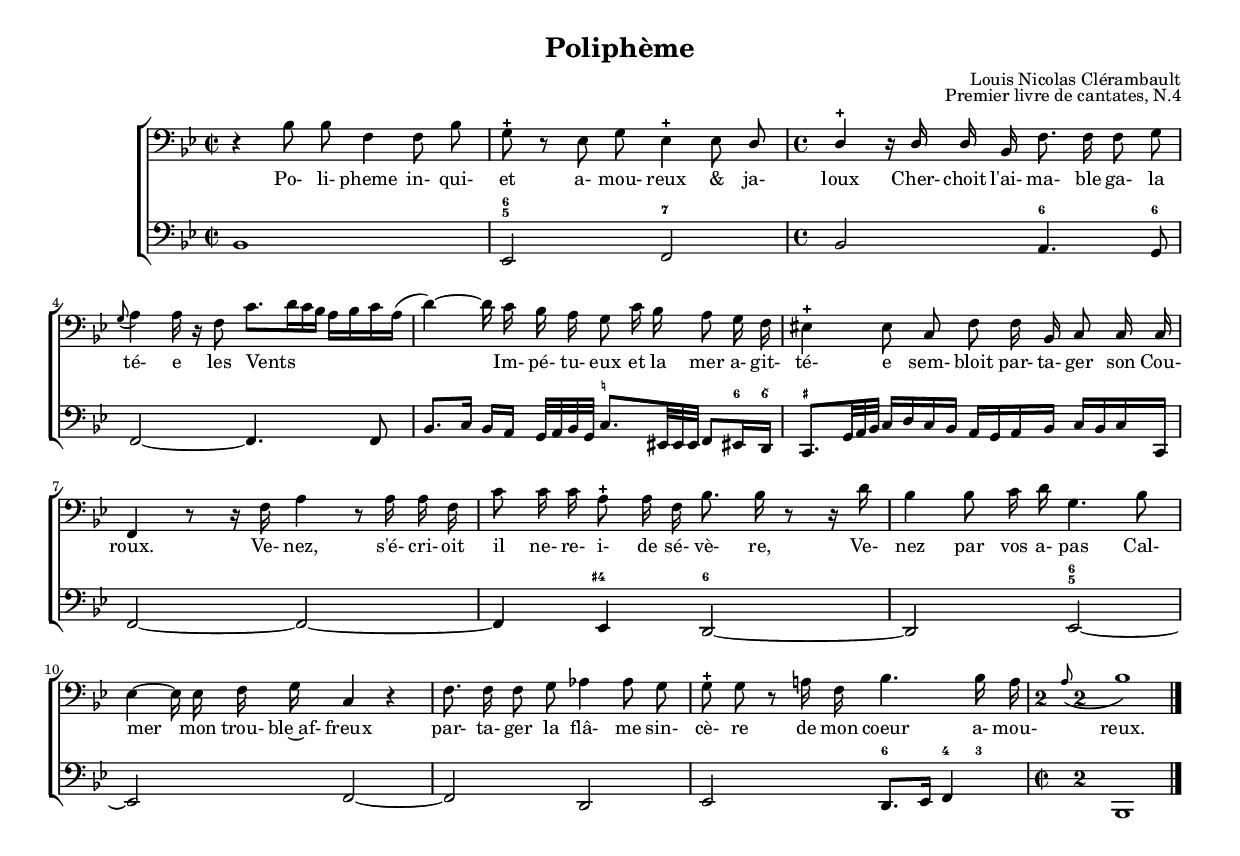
%% polipheme.ly
%% Louis Nicolas Clérambault
%% Premier livre de cantates, n°4
%% Poliphème
%% Author : Benjamin Coudrin, 2013

\version "2.16.0"

\header {
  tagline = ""
  composer = "Louis Nicolas Clérambault"
    composerDate = "1676-1749"
    date = "1710"
    title = "Poliphème"
    subtitle = ""
    opus = "Premier livre de cantates, N.4"
    publisher = \markup { "Copyright : " \char ##x00A9 " 2013 Earlilypond, Benjamin Coudrin" }
}

#(set-default-paper-size "a4")
#(set-global-staff-size 15)

\layout {
  \context {
    \Score
    \override SpacingSpanner #'uniform-stretching = ##t
    \override Stem #'neutral-direction = #1
  }
  \context {
    \Voice
    \override TupletNumber #'stencil = ##f 
    \override TupletBracket #'bracket-visibility = ##f 
  }
  \context {
    \RemoveEmptyStaffContext
    \override VerticalAxisGroup #'remove-first = ##t 
  }
}

\include "../../../3rdParty/Viole/ornements-viole.ly"
%% mensuation.ly
%% Author : Benjamin Coudrin, 2013

ter = {
  \override Staff.TimeSignature #'style = #'single-digit
  \time 3/4
}

deux = {
  \override Staff.TimeSignature #'style = #'single-digit
  \time 2/2
}

bin = {
  \override Staff.TimeSignature #'style = #'default
  \time 4/4
}

bla = {
  \override Staff.TimeSignature #'style = #'default
  \time 2/2
}


%% DESSUS %%%%%%%%%%%%%%%%%%%%%%%%%%%%%%%%%%%%%%%%%%%%%%%%%%
dessus = {
  \clef french
  \key g \minor
  \bla
  \relative c''' {
    r1 r
  }
}

%% BARYTON %%%%%%%%%%%%%%%%%%%%%%%%%%%%%%%%%%%%%%%%%%%%%%%%%
baryton = {
  \clef bass
  \key g \minor
  \relative c' {
    \bla
    \autoBeamOff
    r4 bes8 bes f4 f8 bes
    g\stopped r ees g ees4\stopped ees8 d
    \bin
    d4\stopped r16 d d bes f'8. f16 f8 g
    \grace g8 (a4) a16 r f8 c'8. [ \times 1/4 {s16 d c bes]} a [bes c a]
    (d4) ~ d16 c bes a g8 c16 bes a8 g16 f
    eis4\stopped ees8 c f f16 bes, c8 c16 c
    f,4 r8 r16 f' a4 \times 1/2 {r8} a16 a f
    c'8 c16 c a8\stopped a16 f bes8. bes16 r8 r16 d16
    bes4 bes8 c16 d g,4. bes8
    ees,4 ~ ees16 ees f g c,4 r
    f8. f16 f8 g aes4 a8 g
    g\stopped g r a!16 f bes4. bes16 a 
    \deux \grace a8 (bes1)
    \bar "|." \break
  }
}

lyrbar = \lyricmode {
  Po- li- pheme in- qui- et a- mou- reux & ja- loux
  Cher- choit l'ai- ma- ble ga- la té- e les Vents _
  Im- pé- tu- eux et la mer a- git- té- e
  sem- bloit par- ta- ger son Cou- roux.
  Ve- nez, s'é- cri- oit il ne- re- i- de sé- vè- re,
  Ve- nez par vos a- pas Cal- mer mon trou- ble~af- freux
  par- ta- ger la flâ- me sin- cè- re 
  de mon coeur a- mou- reux.
}

%% BASSE CONTINUE %%%%%%%%%%%%%%%%%%%%%%%%%%%%%%%%%%%%%%%%%%%%%%%%%%
bassefig = \figuremode {
  s1
  <6 5>2 <7>
  s2 <6>4. <6>8
  s1
  s2 <_!>4 s8 <6>16 <6\\>
  <_+>1
  s1
  s4 <4+> <6>2
  s2 <6 5>
  s1
  s
  s2 <6>4 <4>8 <3>
  s1
}

basse = {
  \clef bass
  \key g \minor
  \bla
  \relative c {
    bes1
    ees,2 f
    \bin bes a4. g8
    f2 ~ f4. f8
    bes8. [c16] bes [a] g32 [a bes g] c8. [\times 1/2 {s32 eis, ees ees]} f8 [eis16 d]
    c8. [\times 1/2 {s32 g' a bes]} c16 [ d c bes] a [g a bes] c[ bes c c,]
    f2 ~ f ~
    f4 ees d2 ~
    d ees ~
    ees f ~
    f d
    ees d8. [ees16] f4
    \deux bes,1
  }
  \bar "|."
}


%% CONDUCTEUR     %%%%%%%%%%%%%%%%%%%%%%%%%%%%%%%%%%%%%%%%%%%%%%%%%%
\score {
  \new StaffGroup  <<
    \new Voice = "dessus" <<\override Staff.BarLine #'allow-span-bar = ##f #(set-accidental-style 'forget) \dessus >>
    \new Voice = "baryton" << \override Staff.BarLine #'allow-span-bar = ##f #(set-accidental-style 'forget) \baryton >>
    \new Lyrics \lyricsto baryton { \lyrbar }
    \new Staff <<
      \override Staff.BarLine #'allow-span-bar = ##f
      #(set-accidental-style 'forget)
      \figuremode { \bassefig }
      \basse
    >>
 >>
}